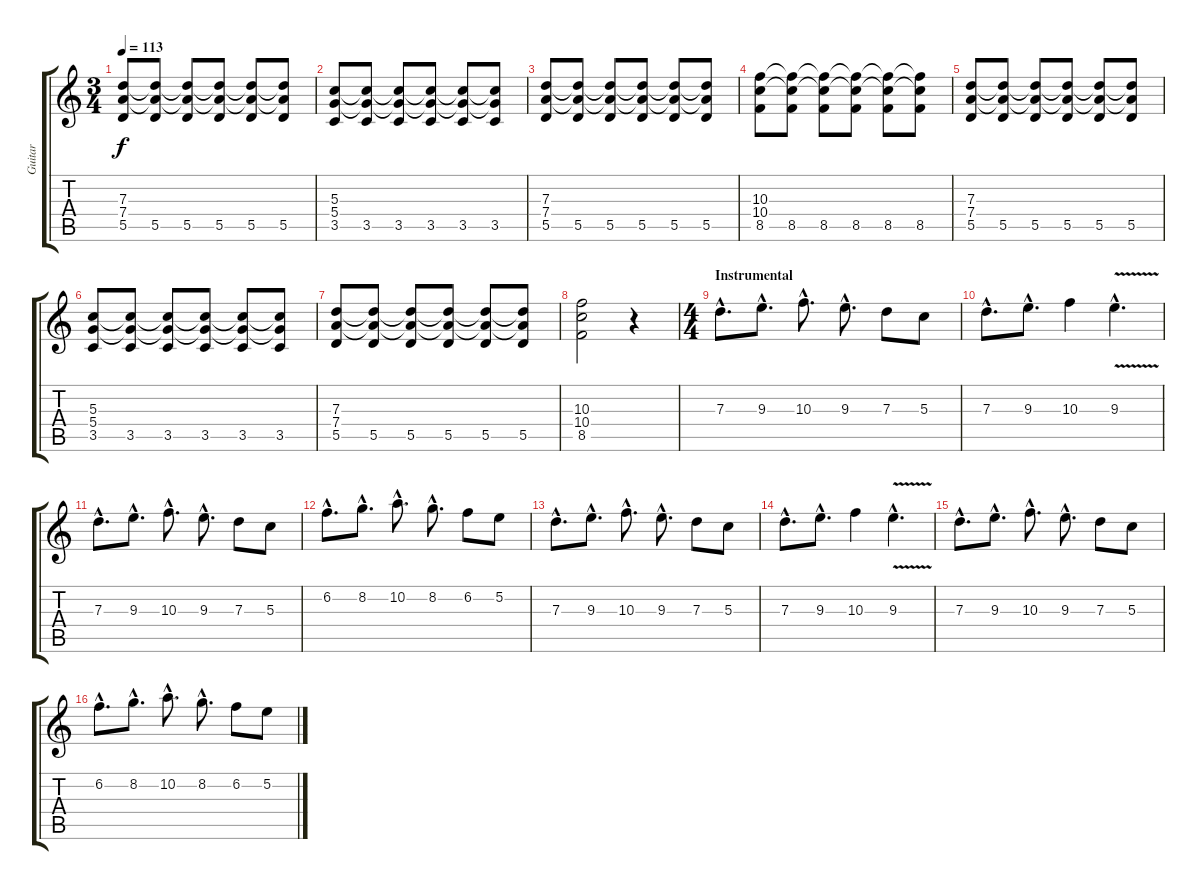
\track ("Guitar" "Guitar") {instrument distortionguitar}
\staff {score tabs}
\tuning (E4 B3 G3 D3 A2 E2) {hide}
\ts (3 4)
\tempo 113
\clef g2
\ks c
(7.3 7.4 5.5).8{dy f} (7.3{t} 7.4{t} 5.5).8 (7.3{t} 7.4{t} 5.5).8 (7.3{t} 7.4{t} 5.5).8 (7.3{t} 7.4{t} 5.5).8 (7.3{t} 7.4{t} 5.5).8 |
(5.3 5.4 3.5).8 (5.3{t} 5.4{t} 3.5).8 (5.3{t} 5.4{t} 3.5).8 (5.3{t} 5.4{t} 3.5).8 (5.3{t} 5.4{t} 3.5).8 (5.3{t} 5.4{t} 3.5).8 |
(7.3 7.4 5.5).8 (7.3{t} 7.4{t} 5.5).8 (7.3{t} 7.4{t} 5.5).8 (7.3{t} 7.4{t} 5.5).8 (7.3{t} 7.4{t} 5.5).8 (7.3{t} 7.4{t} 5.5).8 |
(10.3 10.4 8.5).8 (10.3{t} 10.4{t} 8.5).8 (10.3{t} 10.4{t} 8.5).8 (10.3{t} 10.4{t} 8.5).8 (10.3{t} 10.4{t} 8.5).8 (10.3{t} 10.4{t} 8.5).8 |
(7.3 7.4 5.5).8 (7.3{t} 7.4{t} 5.5).8 (7.3{t} 7.4{t} 5.5).8 (7.3{t} 7.4{t} 5.5).8 (7.3{t} 7.4{t} 5.5).8 (7.3{t} 7.4{t} 5.5).8 |
(5.3 5.4 3.5).8 (5.3{t} 5.4{t} 3.5).8 (5.3{t} 5.4{t} 3.5).8 (5.3{t} 5.4{t} 3.5).8 (5.3{t} 5.4{t} 3.5).8 (5.3{t} 5.4{t} 3.5).8 |
(7.3 7.4 5.5).8 (7.3{t} 7.4{t} 5.5).8 (7.3{t} 7.4{t} 5.5).8 (7.3{t} 7.4{t} 5.5).8 (7.3{t} 7.4{t} 5.5).8 (7.3{t} 7.4{t} 5.5).8 |
(10.3 10.4 8.5).2 r.4 |
\ts (4 4)
\section ("" "Instrumental")
7.3{hac}.8{d} 9.3{hac}.8{d} 10.3{hac}.8{d} 9.3{hac}.8{d} 7.3.8 5.3.8 |
7.3{hac}.8{d} 9.3{hac}.8{d} 10.3.4 9.3{v hac}.4{d} |
7.3{hac}.8{d} 9.3{hac}.8{d} 10.3{hac}.8{d} 9.3{hac}.8{d} 7.3.8 5.3.8 |
6.2{hac}.8{d} 8.2{hac}.8{d} 10.2{hac}.8{d} 8.2{hac}.8{d} 6.2.8 5.2.8 |
7.3{hac}.8{d} 9.3{hac}.8{d} 10.3{hac}.8{d} 9.3{hac}.8{d} 7.3.8 5.3.8 |
7.3{hac}.8{d} 9.3{hac}.8{d} 10.3.4 9.3{v hac}.4{d} |
7.3{hac}.8{d} 9.3{hac}.8{d} 10.3{hac}.8{d} 9.3{hac}.8{d} 7.3.8 5.3.8 |
6.2{hac}.8{d} 8.2{hac}.8{d} 10.2{hac}.8{d} 8.2{hac}.8{d} 6.2.8 5.2.8
